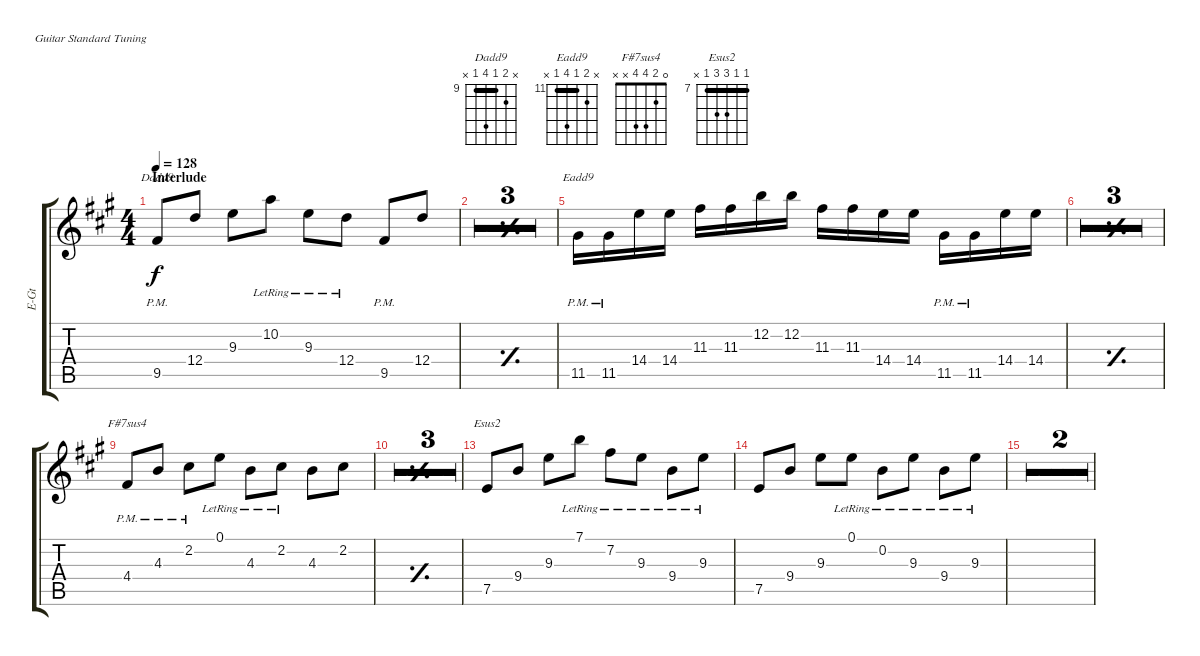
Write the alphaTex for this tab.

\defaultSystemsLayout 4
\bracketExtendMode groupsimilarinstruments
\otherSystemsTrackNameOrientation horizontal
\track ("Rhythm Guitar II" "E-Gt") {multiBarRest instrument distortionguitar}
\staff {score tabs}
\tuning (E4 B3 G3 D3 A2 E2)
\chord ("Dadd9" x 10 9 12 9 x) {firstfret 9 showfingering false barre 9}
\chord ("Eadd9" x 12 11 14 11 x) {firstfret 11 showfingering false barre 11}
\chord ("F#7sus4" 0 2 4 4 x x) {showfingering false}
\chord ("Esus2" 7 7 9 9 7 x) {firstfret 7 showfingering false barre (7 7)}
\ts (4 4)
\section ("" "Interlude")
\tempo 128
\clef g2
\ks a
9.5{pm acc #}.8{ch "Dadd9" dy f beam Up} 12.4{acc forcenatural}.8{beam Up} 9.3{acc forcenatural}.8{beam Down} 10.2{lr acc forcenatural}.8{beam Down} 9.3{lr acc forcenatural}.8{beam Down} 12.4{lr acc forcenatural}.8{beam Down} 9.5{pm acc #}.8{beam Up} 12.4{acc forcenatural}.8{beam Up} |
\simile simple
|
|
|
\simile none
11.5{pm acc #}.16{ch "Eadd9" beam Down} 11.5{pm acc #}.16{beam Down} 14.4{acc forcenatural}.16{beam Down} 14.4{acc forcenatural}.16{beam Down} 11.3{acc #}.16{beam Down} 11.3{acc #}.16{beam Down} 12.2{acc forcenatural}.16{beam Down} 12.2{acc forcenatural}.16{beam Down} 11.3{acc #}.16{beam Down} 11.3{acc #}.16{beam Down} 14.4{acc forcenatural}.16{beam Down} 14.4{acc forcenatural}.16{beam Down} 11.5{pm acc #}.16{beam Down} 11.5{pm acc #}.16{beam Down} 14.4{acc forcenatural}.16{beam Down} 14.4{acc forcenatural}.16{beam Down} |
\simile simple
|
|
|
\simile none
4.4{pm acc #}.8{ch "F#7sus4" beam Up} 4.3{pm acc forcenatural}.8{beam Up} 2.2{pm acc #}.8{beam Down} 0.1{lr acc forcenatural}.8{beam Down} 4.3{lr acc forcenatural}.8{beam Down} 2.2{lr acc #}.8{beam Down} 4.3{acc forcenatural}.8{beam Down} 2.2{acc #}.8{beam Down} |
\simile simple
|
|
|
\simile none
7.5{acc forcenatural}.8{ch "Esus2" beam Up} 9.4{acc forcenatural}.8{beam Up} 9.3{acc forcenatural}.8{beam Down} 7.1{lr acc forcenatural}.8{beam Down} 7.2{lr acc #}.8{beam Down} 9.3{lr acc forcenatural}.8{beam Down} 9.4{lr acc forcenatural}.8{beam Down} 9.3{lr acc forcenatural}.8{beam Down} |
7.5{acc forcenatural}.8{beam Up} 9.4{acc forcenatural}.8{beam Up} 9.3{acc forcenatural}.8{beam Down} 0.1{lr acc forcenatural}.8{beam Down} 0.2{lr acc forcenatural}.8{beam Down} 9.3{lr acc forcenatural}.8{beam Down} 9.4{lr acc forcenatural}.8{beam Down} 9.3{lr acc forcenatural}.8{beam Down} |
\simile firstofdouble
|
\simile secondofdouble
